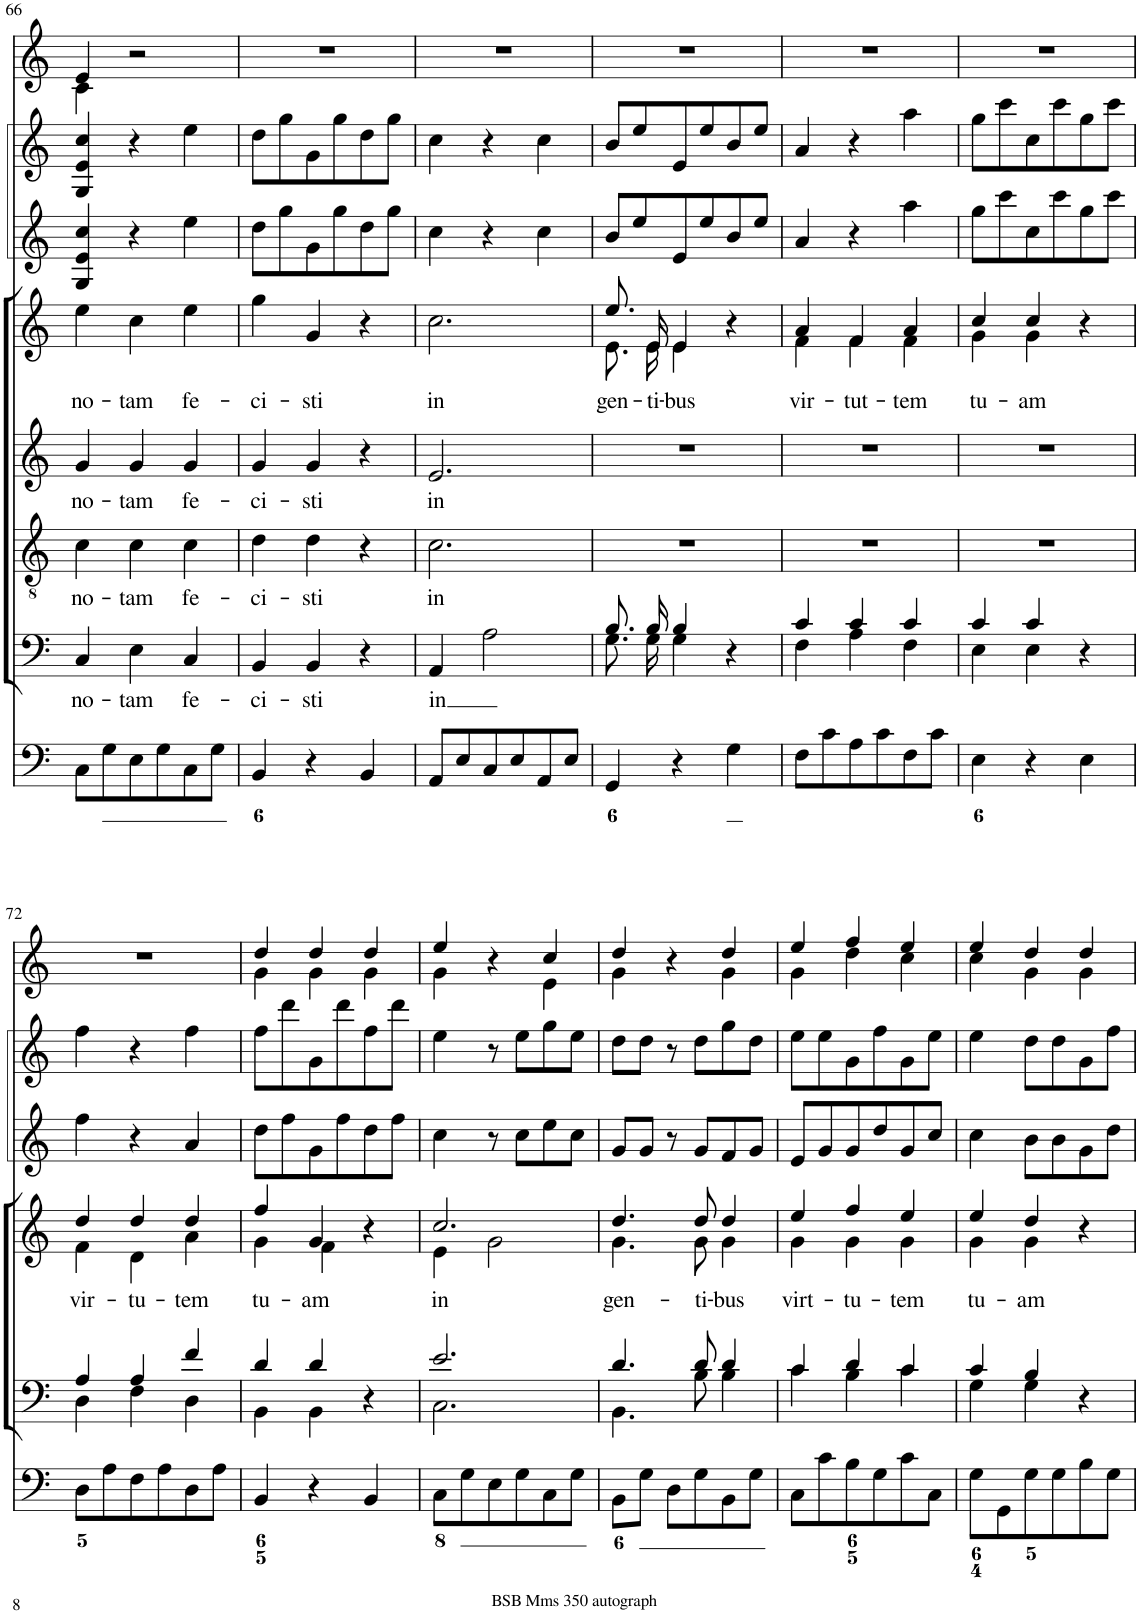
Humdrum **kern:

**kern	**kern	**text	**kern	**text	**kern	**text	**kern	**text	**kern	**kern	**kern
*part8	*part7	*part7	*part6	*part6	*part5	*part5	*part4	*part4	*part3	*part2	*part1
*staff8	*staff7	*staff7	*staff6	*staff6	*staff5	*staff5	*staff4	*staff4	*staff3	*staff2	*staff1
*I"Organ	*I"Voice	*	*I"Tenor	*	*I"Alto	*	*I"Voice	*	*I"Violino 2	*I"Violino 1	*I"Clarini in C
*	*	*	*	*	*	*	*	*	*I'Vln	*I'Vln	*
!!LO:PB:g=z
*clefF4	*clefF4	*	*clefGv2	*	*clefG2	*	*clefG2	*	*clefG2	*clefG2	*clefG2
*k[]	*k[]	*	*k[]	*	*k[]	*	*k[]	*	*k[]	*k[]	*k[]
*M3/4	*M3/4	*	*M3/4	*	*M3/4	*	*M3/4	*	*M3/4	*M3/4	*M3/4
=66	=66	=66	=66	=66	=66	=66	=66	=66	=66	=66	=66
!	!	!LO:LY:b	!	!LO:LY:b	!	!LO:LY:b	!	!LO:LY:b	!	!	!
*	*	*	*	*	*	*	*	*	*	*	*^
8C\L	4C/	no-	4c\	no-	4g/	no-	4ee\	no-	4G/ 4e/ 4cc/	4G/ 4e/ 4cc/	4e/	4c\
8G\	.	.	.	.	.	.	.	.	.	.	.	.
!	!	!LO:LY:b	!	!LO:LY:b	!	!LO:LY:b	!	!LO:LY:b	!	!	!	!
8E\	4E\	-tam	4c\	-tam	4g/	-tam	4cc\	-tam	4r	4r	2r	2ryy
8G\	.	.	.	.	.	.	.	.	.	.	.	.
!	!	!LO:LY:b	!	!LO:LY:b	!	!LO:LY:b	!	!LO:LY:b	!	!	!	!
8C\	4C/	fe-	4c\	fe-	4g/	fe-	4ee\	fe-	4ee\	4ee\	.	.
8G\J	.	.	.	.	.	.	.	.	.	.	.	.
*	*	*	*	*	*	*	*	*	*	*	*v	*v
=67	=67	=67	=67	=67	=67	=67	=67	=67	=67	=67	=67
!	!	!LO:LY:b	!	!LO:LY:b	!	!LO:LY:b	!	!LO:LY:b	!	!	!
4BB/	4BB/	-ci-	4d\	-ci-	4g/	-ci-	4gg\	-ci-	8dd\L	8dd\L	2.r
.	.	.	.	.	.	.	.	.	8gg\	8gg\	.
!	!	!LO:LY:b	!	!LO:LY:b	!	!LO:LY:b	!	!LO:LY:b	!	!	!
4r	4BB/	-sti	4d\	-sti	4g/	-sti	4g/	-sti	8g\	8g\	.
.	.	.	.	.	.	.	.	.	8gg\	8gg\	.
4BB/	4r	.	4r	.	4r	.	4r	.	8dd\	8dd\	.
.	.	.	.	.	.	.	.	.	8gg\J	8gg\J	.
=68	=68	=68	=68	=68	=68	=68	=68	=68	=68	=68	=68
!	!	!LO:LY:b	!	!LO:LY:b	!	!LO:LY:b	!	!LO:LY:b	!	!	!
8AA/L	4AA/	in	2.c\	in	2.e/	in	2.cc\	in	4cc\	4cc\	2.r
8E/	.	.	.	.	.	.	.	.	.	.	.
8C/	2A\	.	.	.	.	.	.	.	4r	4r	.
8E/	.	.	.	.	.	.	.	.	.	.	.
8AA/	.	.	.	.	.	.	.	.	4cc\	4cc\	.
8E/J	.	.	.	.	.	.	.	.	.	.	.
=69	=69	=69	=69	=69	=69	=69	=69	=69	=69	=69	=69
*	*^	*	*	*	*	*	*	*	*	*	*
!	!	!	!	!	!	!	!	!	!LO:LY:b	!	!	!
*	*	*	*	*	*	*	*	*^	*	*	*	*
4GG/	8.B/L	8.G\L	.	2.r	.	2.r	.	8.ee/L	8.e\L	gen-	8b/L	8b/L	2.r
.	.	.	.	.	.	.	.	.	.	.	8ee/	8ee/	.
!	!	!	!	!	!	!	!	!	!	!LO:LY:b	!	!	!
.	16B/Jk	16G\Jk	.	.	.	.	.	16e/Jk	16e\Jk	-ti-	.	.	.
!	!	!	!	!	!	!	!	!	!	!LO:LY:b	!	!	!
4r	4B/	4G\	.	.	.	.	.	4e/	4e\	-bus	8e/	8e/	.
.	.	.	.	.	.	.	.	.	.	.	8ee/	8ee/	.
4G\	4r	4ryy	.	.	.	.	.	4r	4ryy	.	8b/	8b/	.
.	.	.	.	.	.	.	.	.	.	.	8ee/J	8ee/J	.
=70	=70	=70	=70	=70	=70	=70	=70	=70	=70	=70	=70	=70	=70
!	!	!	!	!	!	!	!	!	!	!LO:LY:b	!	!	!
8F\L	4c/	4F\	.	2.r	.	2.r	.	4a/	4f\	vir-	4a/	4a/	2.r
8c\	.	.	.	.	.	.	.	.	.	.	.	.	.
!	!	!	!	!	!	!	!	!	!	!LO:LY:b	!	!	!
8A\	4c/	4A\	.	.	.	.	.	4f/	4f\	-tut-	4r	4r	.
8c\	.	.	.	.	.	.	.	.	.	.	.	.	.
!	!	!	!	!	!	!	!	!	!	!LO:LY:b	!	!	!
8F\	4c/	4F\	.	.	.	.	.	4a/	4f\	-tem	4aa\	4aa\	.
8c\J	.	.	.	.	.	.	.	.	.	.	.	.	.
=71	=71	=71	=71	=71	=71	=71	=71	=71	=71	=71	=71	=71	=71
!	!	!	!	!	!	!	!	!	!	!LO:LY:b	!	!	!
4E\	4c/	4E\	.	2.r	.	2.r	.	4cc/	4g\	tu-	8gg\L	8gg\L	2.r
.	.	.	.	.	.	.	.	.	.	.	8ccc\	8ccc\	.
!	!	!	!	!	!	!	!	!	!	!LO:LY:b	!	!	!
4r	4c/	4E\	.	.	.	.	.	4cc/	4g\	-am	8cc\	8cc\	.
.	.	.	.	.	.	.	.	.	.	.	8ccc\	8ccc\	.
4E\	4r	4ryy	.	.	.	.	.	4r	4ryy	.	8gg\	8gg\	.
.	.	.	.	.	.	.	.	.	.	.	8ccc\J	8ccc\J	.
!!LO:LB:g=z
=72	=72	=72	=72	=72	=72	=72	=72	=72	=72	=72	=72	=72	=72
!	!	!	!	!	!	!	!	!	!	!LO:LY:b	!	!	!
8D\L	4A/	4D\	.	2.r	.	2.r	.	4dd/	4f\	vir-	4ff\	4ff\	2.r
8A\	.	.	.	.	.	.	.	.	.	.	.	.	.
!	!	!	!	!	!	!	!	!	!	!LO:LY:b	!	!	!
8F\	4A/	4F\	.	.	.	.	.	4dd/	4d\	-tu-	4r	4r	.
8A\	.	.	.	.	.	.	.	.	.	.	.	.	.
!	!	!	!	!	!	!	!	!	!	!LO:LY:b	!	!	!
8D\	4f/	4D\	.	.	.	.	.	4dd/	4a\	-tem	4a/	4ff\	.
8A\J	.	.	.	.	.	.	.	.	.	.	.	.	.
=73	=73	=73	=73	=73	=73	=73	=73	=73	=73	=73	=73	=73	=73
!	!	!	!	!	!	!	!	!	!	!LO:LY:b	!	!	!
*	*	*	*	*	*	*	*	*	*	*	*	*	*^
4BB/	4d/	4BB\	.	2.r	.	2.r	.	4ff/	4g\	tu-	8dd\L	8ff\L	4dd/	4g\
.	.	.	.	.	.	.	.	.	.	.	8ff\	8ddd\	.	.
!	!	!	!	!	!	!	!	!	!	!LO:LY:b	!	!	!	!
4r	4d/	4BB\	.	.	.	.	.	4g/	4f\	-am	8g\	8g\	4dd/	4g\
.	.	.	.	.	.	.	.	.	.	.	8ff\	8ddd\	.	.
4BB/	4r	4ryy	.	.	.	.	.	4r	4ryy	.	8dd\	8ff\	4dd/	4g\
.	.	.	.	.	.	.	.	.	.	.	8ff\J	8ddd\J	.	.
=74	=74	=74	=74	=74	=74	=74	=74	=74	=74	=74	=74	=74	=74	=74
!	!	!	!	!	!	!	!	!	!	!LO:LY:b	!	!	!	!
8C\L	2.e/	2.C\	.	2.r	.	2.r	.	2.cc/	4e\	in	4cc\	4ee\	4ee/	4g\
8G\	.	.	.	.	.	.	.	.	.	.	.	.	.	.
8E\	.	.	.	.	.	.	.	.	2g\	.	8r	8r	4r	4ryy
8G\	.	.	.	.	.	.	.	.	.	.	8cc\L	8ee\L	.	.
8C\	.	.	.	.	.	.	.	.	.	.	8ee\	8gg\	4cc/	4e\
8G\J	.	.	.	.	.	.	.	.	.	.	8cc\J	8ee\J	.	.
=75	=75	=75	=75	=75	=75	=75	=75	=75	=75	=75	=75	=75	=75	=75
!	!	!	!	!	!	!	!	!	!	!LO:LY:b	!	!	!	!
8BB\L	4.d/	4.BB\	.	2.r	.	2.r	.	4.dd/	4.g\	gen-	8g/L	8dd\L	4dd/	4g\
8G\J	.	.	.	.	.	.	.	.	.	.	8g/J	8dd\J	.	.
8D\L	.	.	.	.	.	.	.	.	.	.	8r	8r	4r	4ryy
!	!	!	!	!	!	!	!	!	!	!LO:LY:b	!	!	!	!
8G\	8d/	8B\	.	.	.	.	.	8dd/	8g\	-ti-	8g/L	8dd\L	.	.
!	!	!	!	!	!	!	!	!	!	!LO:LY:b	!	!	!	!
8BB\	4d/	4B\	.	.	.	.	.	4dd/	4g\	-bus	8f/	8gg\	4dd/	4g\
8G\J	.	.	.	.	.	.	.	.	.	.	8g/J	8dd\J	.	.
=76	=76	=76	=76	=76	=76	=76	=76	=76	=76	=76	=76	=76	=76	=76
!	!	!	!	!	!	!	!	!	!	!LO:LY:b	!	!	!	!
8C\L	4c/	4c\	.	2.r	.	2.r	.	4ee/	4g\	virt-	8e/L	8ee\L	4ee/	4g\
8c\	.	.	.	.	.	.	.	.	.	.	8g/	8ee\	.	.
!	!	!	!	!	!	!	!	!	!	!LO:LY:b	!	!	!	!
8B\	4d/	4B\	.	.	.	.	.	4ff/	4g\	-tu-	8g/	8g\	4ff/	4dd\
8G\	.	.	.	.	.	.	.	.	.	.	8dd/	8ff\	.	.
!	!	!	!	!	!	!	!	!	!	!LO:LY:b	!	!	!	!
8c\	4c/	4c\	.	.	.	.	.	4ee/	4g\	-tem	8g/	8g\	4ee/	4cc\
8C\J	.	.	.	.	.	.	.	.	.	.	8cc/J	8ee\J	.	.
=77	=77	=77	=77	=77	=77	=77	=77	=77	=77	=77	=77	=77	=77	=77
!	!	!	!	!	!	!	!	!	!	!LO:LY:b	!	!	!	!
8G\L	4c/	4G\	.	2.r	.	2.r	.	4ee/	4g\	tu-	4cc\	4ee\	4ee/	4cc\
8GG\	.	.	.	.	.	.	.	.	.	.	.	.	.	.
!	!	!	!	!	!	!	!	!	!	!LO:LY:b	!	!	!	!
8G\	4B/	4G\	.	.	.	.	.	4dd/	4g\	-am	8b\L	8dd\L	4dd/	4g\
8G\	.	.	.	.	.	.	.	.	.	.	8b\	8dd\	.	.
8B\	4r	4ryy	.	.	.	.	.	4r	4ryy	.	8g\	8g\	4dd/	4g\
8G\J	.	.	.	.	.	.	.	.	.	.	8dd\J	8ff\J	.	.
*	*v	*v	*	*	*	*	*	*v	*v	*	*	*	*v	*v
=	=	=	=	=	=	=	=	=	=	=	=
*-	*-	*-	*-	*-	*-	*-	*-	*-	*-	*-	*-
